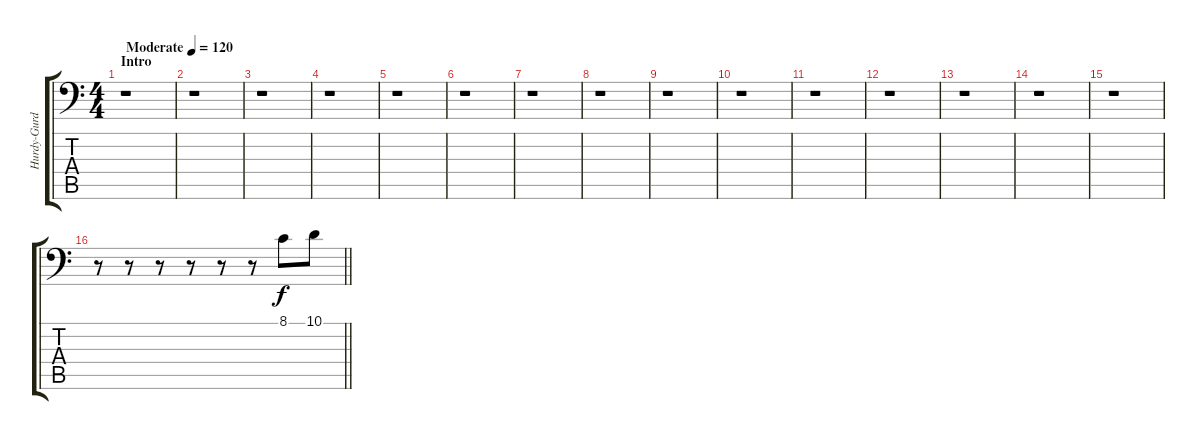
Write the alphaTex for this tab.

\track ("Hurdy-Gurdy" "Hurdy-Gurd") {instrument cello}
\staff {score tabs}
\tuning (E3 B2 G2 D2 A1 E1) {hide}
\ts (4 4)
\section ("" "Intro")
\tempo (120 "Moderate")
\clef f4
\ks c
r.1{dy f instrument cello} |
r.1 |
r.1 |
r.1 |
r.1 |
r.1 |
r.1 |
r.1 |
r.1 |
r.1 |
r.1 |
r.1 |
r.1 |
r.1 |
r.1 |
\barLineRight lightlight
r.8 r.8 r.8 r.8 r.8 r.8 8.1.8 10.1.8
